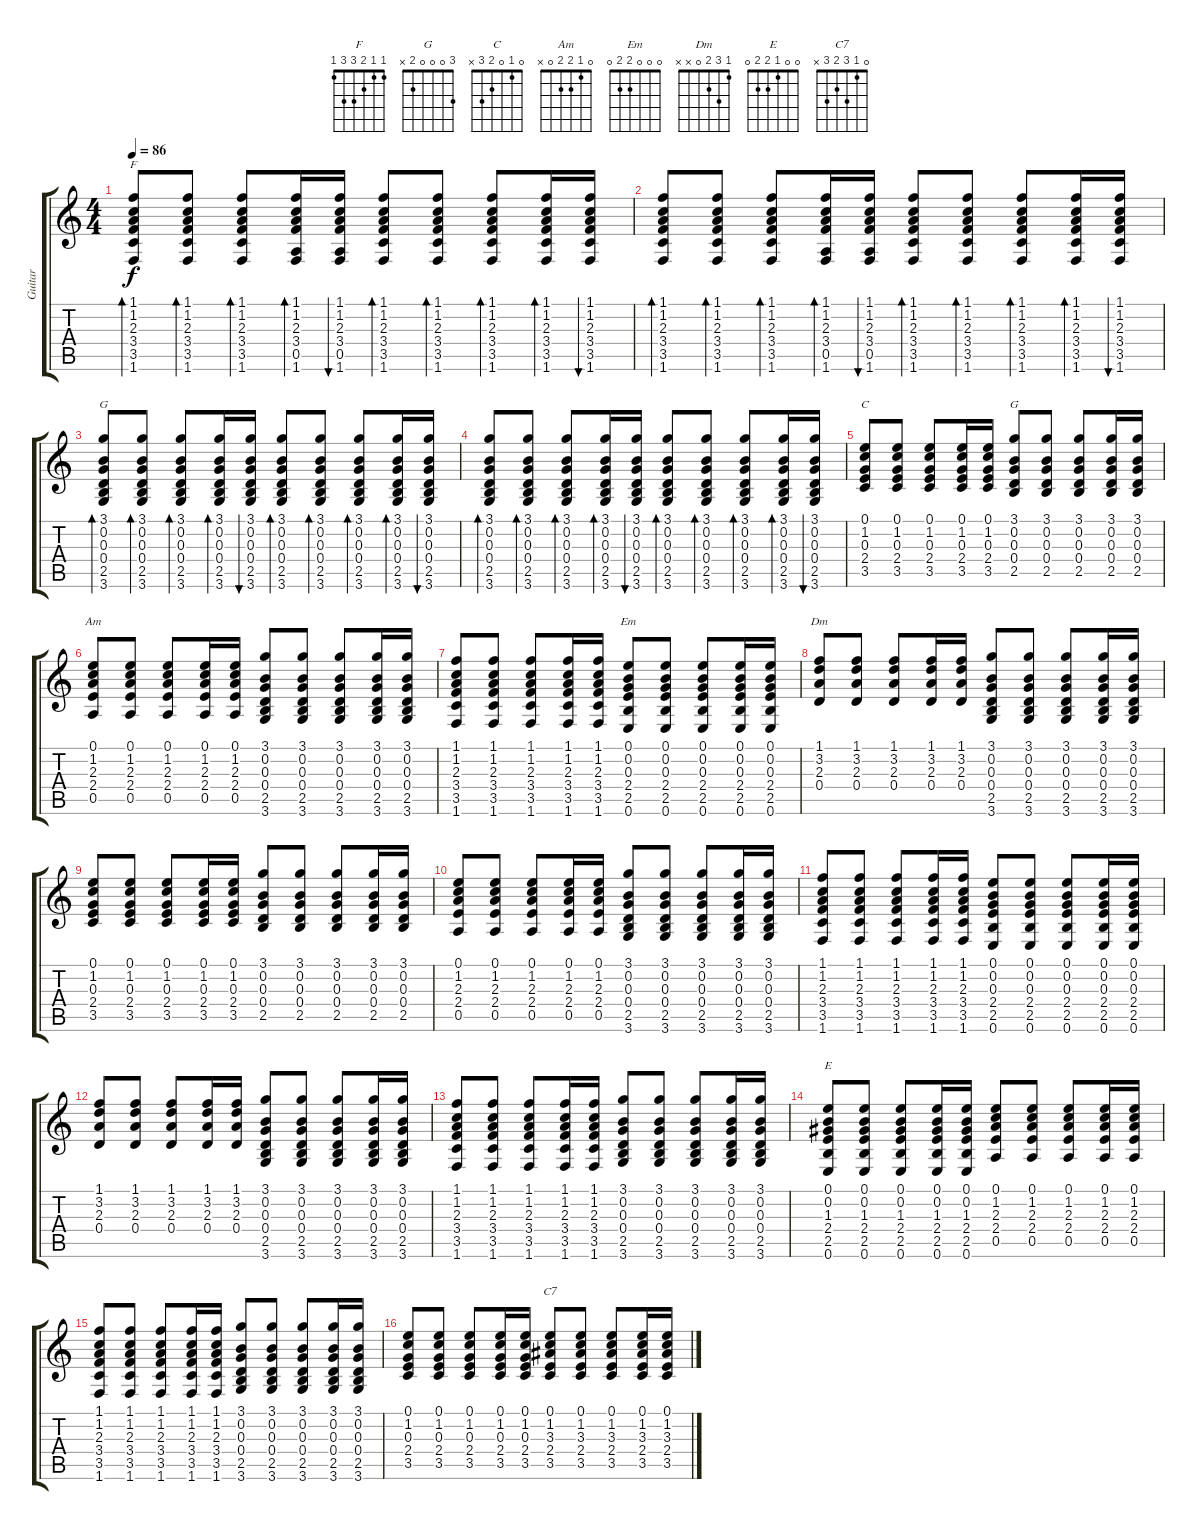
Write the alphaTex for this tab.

\track ("Guitar" "Guitar") {instrument acousticguitarsteel}
\staff {score tabs}
\tuning (E4 B3 G3 D3 A2 E2) {hide}
\chord ("F" 1 1 2 3 3 1)
\chord ("G" 3 0 0 0 2 3)
\chord ("C" 0 1 0 2 3 x)
\chord ("G" 3 0 0 0 2 x)
\chord ("Am" 0 1 2 2 0 x)
\chord ("Em" 0 0 0 2 2 0)
\chord ("Dm" 1 3 2 0 x x)
\chord ("E" 0 0 1 2 2 0)
\chord ("C7" 0 1 3 2 3 x)
\ts (4 4)
\tempo 86
\clef g2
\ks c
(1.1 1.2 2.3 3.4 3.5 1.6).8{bd 30 ch "F" dy f} (1.1 1.2 2.3 3.4 3.5 1.6).8{bd 30} (1.1 1.2 2.3 3.4 3.5 1.6).8{bd 30} (1.1 1.2 2.3 3.4 0.5 1.6).16{bd 30} (1.1 1.2 2.3 3.4 0.5 1.6).16{bu 30} (1.1 1.2 2.3 3.4 3.5 1.6).8{bd 30} (1.1 1.2 2.3 3.4 3.5 1.6).8{bd 30} (1.1 1.2 2.3 3.4 3.5 1.6).8{bd 30} (1.1 1.2 2.3 3.4 3.5 1.6).16{bd 30} (1.1 1.2 2.3 3.4 3.5 1.6).16{bu 30} |
(1.1 1.2 2.3 3.4 3.5 1.6).8{bd 30} (1.1 1.2 2.3 3.4 3.5 1.6).8{bd 30} (1.1 1.2 2.3 3.4 3.5 1.6).8{bd 30} (1.1 1.2 2.3 3.4 0.5 1.6).16{bd 30} (1.1 1.2 2.3 3.4 0.5 1.6).16{bu 30} (1.1 1.2 2.3 3.4 3.5 1.6).8{bd 30} (1.1 1.2 2.3 3.4 3.5 1.6).8{bd 30} (1.1 1.2 2.3 3.4 3.5 1.6).8{bd 30} (1.1 1.2 2.3 3.4 3.5 1.6).16{bd 30} (1.1 1.2 2.3 3.4 3.5 1.6).16{bu 30} |
(3.1 0.2 0.3 0.4 2.5 3.6).8{bd 30 ch "G"} (3.1 0.2 0.3 0.4 2.5 3.6).8{bd 30} (3.1 0.2 0.3 0.4 2.5 3.6).8{bd 30} (3.1 0.2 0.3 0.4 2.5 3.6).16{bd 30} (3.1 0.2 0.3 0.4 2.5 3.6).16{bu 30} (3.1 0.2 0.3 0.4 2.5 3.6).8{bd 30} (3.1 0.2 0.3 0.4 2.5 3.6).8{bd 30} (3.1 0.2 0.3 0.4 2.5 3.6).8{bd 30} (3.1 0.2 0.3 0.4 2.5 3.6).16{bd 30} (3.1 0.2 0.3 0.4 2.5 3.6).16{bu 30} |
(3.1 0.2 0.3 0.4 2.5 3.6).8{bd 30} (3.1 0.2 0.3 0.4 2.5 3.6).8{bd 30} (3.1 0.2 0.3 0.4 2.5 3.6).8{bd 30} (3.1 0.2 0.3 0.4 2.5 3.6).16{bd 30} (3.1 0.2 0.3 0.4 2.5 3.6).16{bu 30} (3.1 0.2 0.3 0.4 2.5 3.6).8{bd 30} (3.1 0.2 0.3 0.4 2.5 3.6).8{bd 30} (3.1 0.2 0.3 0.4 2.5 3.6).8{bd 30} (3.1 0.2 0.3 0.4 2.5 3.6).16{bd 30} (3.1 0.2 0.3 0.4 2.5 3.6).16{bu 30} |
(0.1 1.2 0.3 2.4 3.5).8{ch "C"} (0.1 1.2 0.3 2.4 3.5).8 (0.1 1.2 0.3 2.4 3.5).8 (0.1 1.2 0.3 2.4 3.5).16 (0.1 1.2 0.3 2.4 3.5).16 (3.1 0.2 0.3 0.4 2.5).8{ch "G"} (3.1 0.2 0.3 0.4 2.5).8 (3.1 0.2 0.3 0.4 2.5).8 (3.1 0.2 0.3 0.4 2.5).16 (3.1 0.2 0.3 0.4 2.5).16 |
(0.1 1.2 2.3 2.4 0.5).8{ch "Am"} (0.1 1.2 2.3 2.4 0.5).8 (0.1 1.2 2.3 2.4 0.5).8 (0.1 1.2 2.3 2.4 0.5).16 (0.1 1.2 2.3 2.4 0.5).16 (3.1 0.2 0.3 0.4 2.5 3.6).8 (3.1 0.2 0.3 0.4 2.5 3.6).8 (3.1 0.2 0.3 0.4 2.5 3.6).8 (3.1 0.2 0.3 0.4 2.5 3.6).16 (3.1 0.2 0.3 0.4 2.5 3.6).16 |
(1.1 1.2 2.3 3.4 3.5 1.6).8 (1.1 1.2 2.3 3.4 3.5 1.6).8 (1.1 1.2 2.3 3.4 3.5 1.6).8 (1.1 1.2 2.3 3.4 3.5 1.6).16 (1.1 1.2 2.3 3.4 3.5 1.6).16 (0.1 0.2 0.3 2.4 2.5 0.6).8{ch "Em"} (0.1 0.2 0.3 2.4 2.5 0.6).8 (0.1 0.2 0.3 2.4 2.5 0.6).8 (0.1 0.2 0.3 2.4 2.5 0.6).16 (0.1 0.2 0.3 2.4 2.5 0.6).16 |
(1.1 3.2 2.3 0.4).8{ch "Dm"} (1.1 3.2 2.3 0.4).8 (1.1 3.2 2.3 0.4).8 (1.1 3.2 2.3 0.4).16 (1.1 3.2 2.3 0.4).16 (3.1 0.2 0.3 0.4 2.5 3.6).8 (3.1 0.2 0.3 0.4 2.5 3.6).8 (3.1 0.2 0.3 0.4 2.5 3.6).8 (3.1 0.2 0.3 0.4 2.5 3.6).16 (3.1 0.2 0.3 0.4 2.5 3.6).16 |
(0.1 1.2 0.3 2.4 3.5).8 (0.1 1.2 0.3 2.4 3.5).8 (0.1 1.2 0.3 2.4 3.5).8 (0.1 1.2 0.3 2.4 3.5).16 (0.1 1.2 0.3 2.4 3.5).16 (3.1 0.2 0.3 0.4 2.5).8 (3.1 0.2 0.3 0.4 2.5).8 (3.1 0.2 0.3 0.4 2.5).8 (3.1 0.2 0.3 0.4 2.5).16 (3.1 0.2 0.3 0.4 2.5).16 |
(0.1 1.2 2.3 2.4 0.5).8 (0.1 1.2 2.3 2.4 0.5).8 (0.1 1.2 2.3 2.4 0.5).8 (0.1 1.2 2.3 2.4 0.5).16 (0.1 1.2 2.3 2.4 0.5).16 (3.1 0.2 0.3 0.4 2.5 3.6).8 (3.1 0.2 0.3 0.4 2.5 3.6).8 (3.1 0.2 0.3 0.4 2.5 3.6).8 (3.1 0.2 0.3 0.4 2.5 3.6).16 (3.1 0.2 0.3 0.4 2.5 3.6).16 |
(1.1 1.2 2.3 3.4 3.5 1.6).8 (1.1 1.2 2.3 3.4 3.5 1.6).8 (1.1 1.2 2.3 3.4 3.5 1.6).8 (1.1 1.2 2.3 3.4 3.5 1.6).16 (1.1 1.2 2.3 3.4 3.5 1.6).16 (0.1 0.2 0.3 2.4 2.5 0.6).8 (0.1 0.2 0.3 2.4 2.5 0.6).8 (0.1 0.2 0.3 2.4 2.5 0.6).8 (0.1 0.2 0.3 2.4 2.5 0.6).16 (0.1 0.2 0.3 2.4 2.5 0.6).16 |
(1.1 3.2 2.3 0.4).8 (1.1 3.2 2.3 0.4).8 (1.1 3.2 2.3 0.4).8 (1.1 3.2 2.3 0.4).16 (1.1 3.2 2.3 0.4).16 (3.1 0.2 0.3 0.4 2.5 3.6).8 (3.1 0.2 0.3 0.4 2.5 3.6).8 (3.1 0.2 0.3 0.4 2.5 3.6).8 (3.1 0.2 0.3 0.4 2.5 3.6).16 (3.1 0.2 0.3 0.4 2.5 3.6).16 |
(1.1 1.2 2.3 3.4 3.5 1.6).8 (1.1 1.2 2.3 3.4 3.5 1.6).8 (1.1 1.2 2.3 3.4 3.5 1.6).8 (1.1 1.2 2.3 3.4 3.5 1.6).16 (1.1 1.2 2.3 3.4 3.5 1.6).16 (3.1 0.2 0.3 0.4 2.5 3.6).8 (3.1 0.2 0.3 0.4 2.5 3.6).8 (3.1 0.2 0.3 0.4 2.5 3.6).8 (3.1 0.2 0.3 0.4 2.5 3.6).16 (3.1 0.2 0.3 0.4 2.5 3.6).16 |
(0.1 0.2 1.3 2.4 2.5 0.6).8{ch "E"} (0.1 0.2 1.3 2.4 2.5 0.6).8 (0.1 0.2 1.3 2.4 2.5 0.6).8 (0.1 0.2 1.3 2.4 2.5 0.6).16 (0.1 0.2 1.3 2.4 2.5 0.6).16 (0.1 1.2 2.3 2.4 0.5).8 (0.1 1.2 2.3 2.4 0.5).8 (0.1 1.2 2.3 2.4 0.5).8 (0.1 1.2 2.3 2.4 0.5).16 (0.1 1.2 2.3 2.4 0.5).16 |
(1.1 1.2 2.3 3.4 3.5 1.6).8 (1.1 1.2 2.3 3.4 3.5 1.6).8 (1.1 1.2 2.3 3.4 3.5 1.6).8 (1.1 1.2 2.3 3.4 3.5 1.6).16 (1.1 1.2 2.3 3.4 3.5 1.6).16 (3.1 0.2 0.3 0.4 2.5 3.6).8 (3.1 0.2 0.3 0.4 2.5 3.6).8 (3.1 0.2 0.3 0.4 2.5 3.6).8 (3.1 0.2 0.3 0.4 2.5 3.6).16 (3.1 0.2 0.3 0.4 2.5 3.6).16 |
(0.1 1.2 0.3 2.4 3.5).8 (0.1 1.2 0.3 2.4 3.5).8 (0.1 1.2 0.3 2.4 3.5).8 (0.1 1.2 0.3 2.4 3.5).16 (0.1 1.2 0.3 2.4 3.5).16 (0.1 1.2 3.3 2.4 3.5).8{ch "C7"} (0.1 1.2 3.3 2.4 3.5).8 (0.1 1.2 3.3 2.4 3.5).8 (0.1 1.2 3.3 2.4 3.5).16 (0.1 1.2 3.3 2.4 3.5).16
